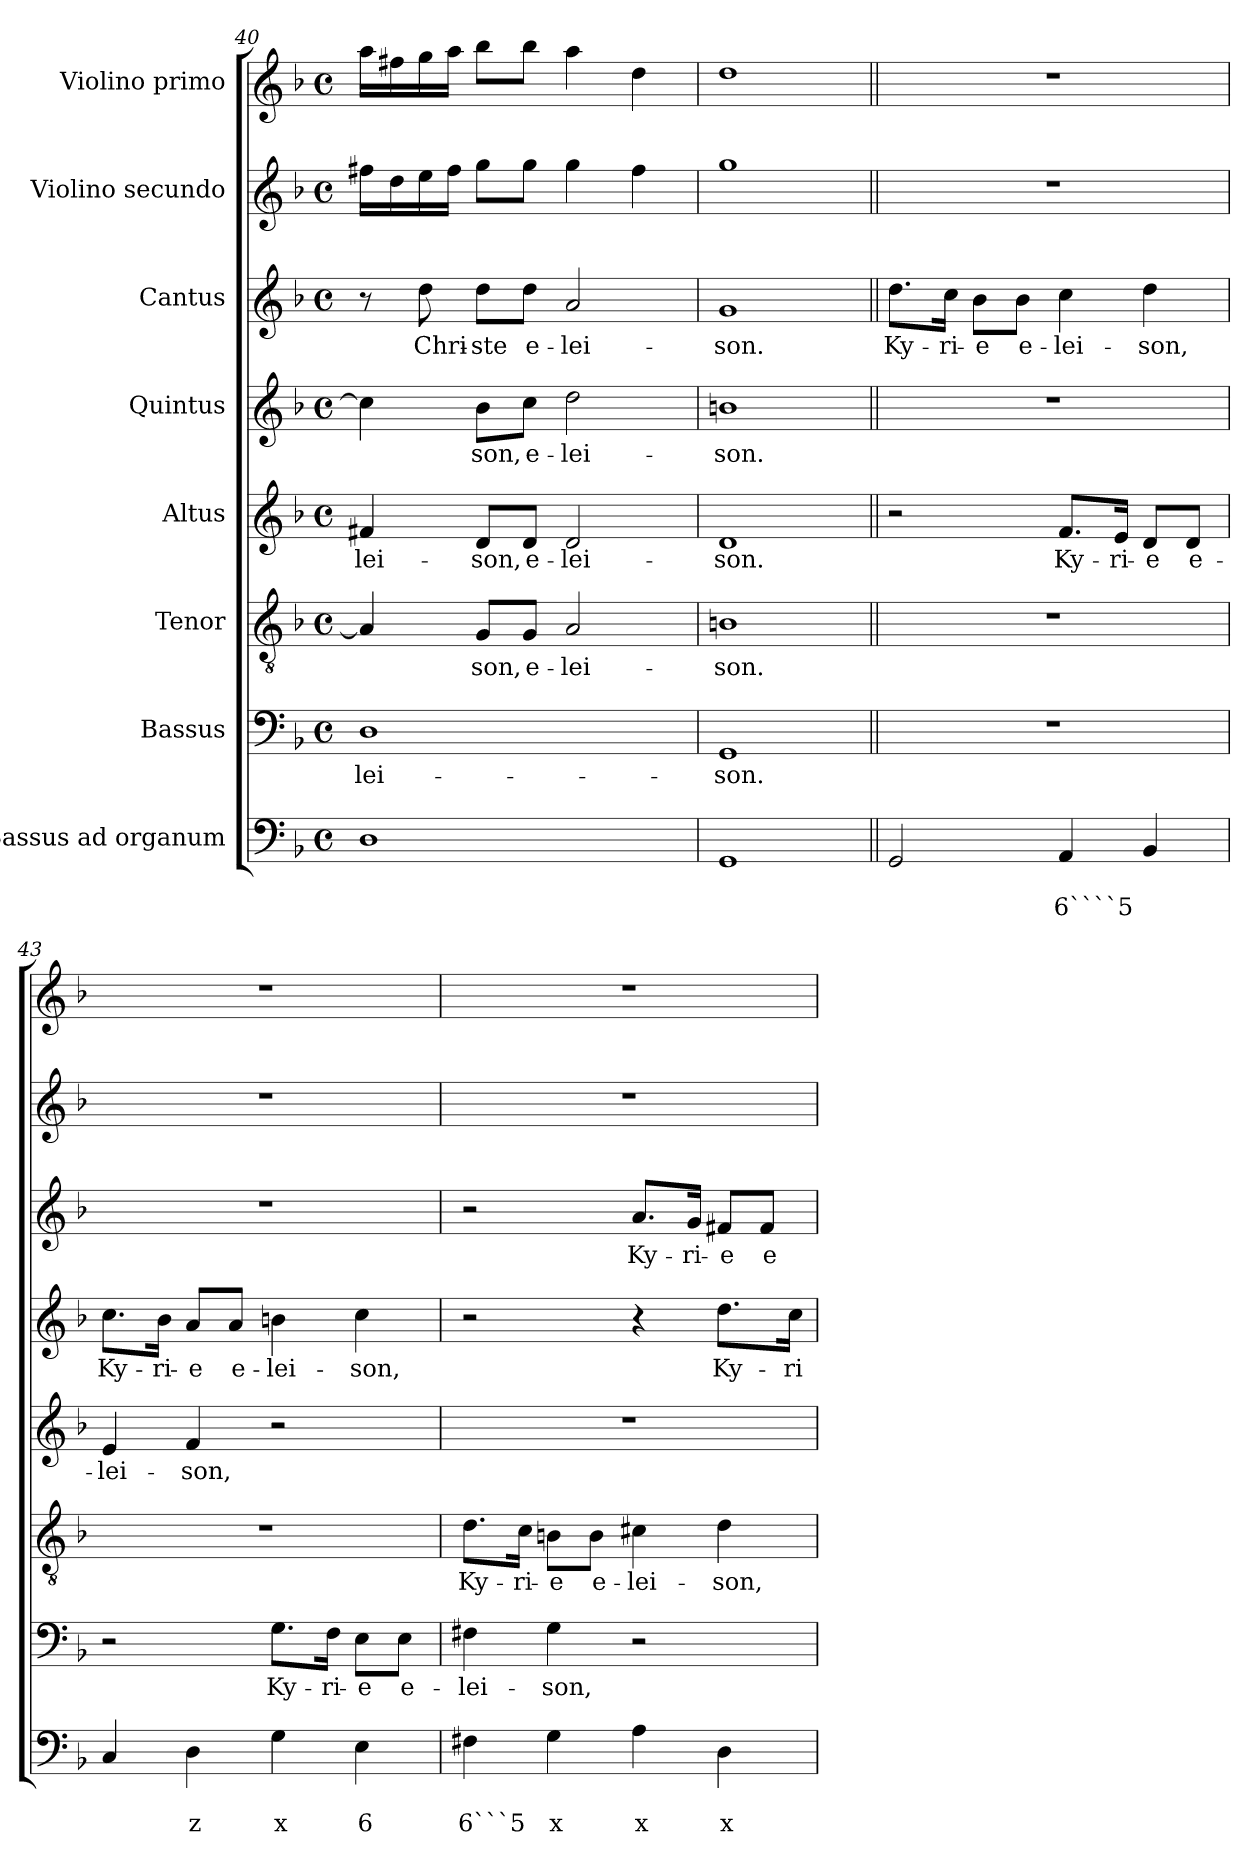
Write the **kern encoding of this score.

**kern	**text	**text	**kern	**text	**kern	**text	**kern	**text	**kern	**text	**kern	**text	**kern	**kern
*part8	*part8	*part8	*part7	*part7	*part6	*part6	*part5	*part5	*part4	*part4	*part3	*part3	*part2	*part1
*staff8	*staff8	*staff8	*staff7	*staff7	*staff6	*staff6	*staff5	*staff5	*staff4	*staff4	*staff3	*staff3	*staff2	*staff1
*I"Bassus ad  organum	*	*	*I"Bassus	*	*I"Tenor	*	*I"Altus	*	*I"Quintus	*	*I"Cantus	*	*I"Violino secundo	*I"Violino primo
*clefF4	*	*	*clefF4	*	*clefGv2	*	*clefG2	*	*clefG2	*	*clefG2	*	*clefG2	*clefG2
*k[b-]	*	*	*k[b-]	*	*k[b-]	*	*k[b-]	*	*k[b-]	*	*k[b-]	*	*k[b-]	*k[b-]
*F:	*	*	*F:	*	*F:	*	*F:	*	*F:	*	*F:	*	*F:	*F:
*M4/4	*	*	*M4/4	*	*M4/4	*	*M4/4	*	*M4/4	*	*M4/4	*	*M4/4	*M4/4
*met(c)	*	*	*met(c)	*	*met(c)	*	*met(c)	*	*met(c)	*	*met(c)	*	*met(c)	*met(c)
=40	=40	=40	=40	=40	=40	=40	=40	=40	=40	=40	=40	=40	=40	=40
!	!	!	!	!LO:LY:b	!	!	!	!LO:LY:b	!	!	!	!	!	!
1D	.	.	1D	-lei-	4A/]	.	4f#X/	-lei-	4cc\]	.	8r	.	16ff#X\LL	16aa\LL
.	.	.	.	.	.	.	.	.	.	.	.	.	16dd\	16ff#X\
!	!	!	!	!	!	!	!	!	!	!	!	!LO:LY:b	!	!
.	.	.	.	.	.	.	.	.	.	.	8dd\	Chri-	16ee\	16gg\
.	.	.	.	.	.	.	.	.	.	.	.	.	16ff#\JJ	16aa\JJ
!	!	!	!	!	!	!LO:LY:b	!	!LO:LY:b	!	!LO:LY:b	!	!LO:LY:b	!	!
.	.	.	.	.	8G/L	-son,	8d/L	-son,	8b-\L	-son,	8dd\L	-ste	8gg\L	8bb-\L
!	!	!	!	!	!	!LO:LY:b	!	!LO:LY:b	!	!LO:LY:b	!	!LO:LY:b	!	!
.	.	.	.	.	8G/J	e-	8d/J	e-	8cc\J	e-	8dd\J	e-	8gg\J	8bb-\J
!	!	!	!	!	!	!LO:LY:b	!	!LO:LY:b	!	!LO:LY:b	!	!LO:LY:b	!	!
.	.	.	.	.	2A/	-lei-	2d/	-lei-	2dd\	-lei-	2a/	-lei-	4gg\	4aa\
.	.	.	.	.	.	.	.	.	.	.	.	.	4ff#\	4dd\
=41	=41	=41	=41	=41	=41	=41	=41	=41	=41	=41	=41	=41	=41	=41
!	!	!	!	!LO:LY:b	!	!LO:LY:b	!	!LO:LY:b	!	!LO:LY:b	!	!LO:LY:b	!	!
1GG	.	.	1GG	-son.	1Bn	-son.	1d	-son.	1bn	-son.	1g	-son.	1gg	1dd
!!LO:LB:g=z
=42||	=42||	=42||	=42||	=42||	=42||	=42||	=42||	=42||	=42||	=42||	=42||	=42||	=42||	=42||
!	!	!	!	!	!	!	!	!	!	!	!	!LO:LY:b	!	!
2GG/	.	.	1r	.	1r	.	2r	.	1r	.	8.dd\L	Ky-	1r	1r
!	!	!	!	!	!	!	!	!	!	!	!	!LO:LY:b	!	!
.	.	.	.	.	.	.	.	.	.	.	16cc\Jk	-ri-	.	.
!	!	!	!	!	!	!	!	!	!	!	!	!LO:LY:b	!	!
.	.	.	.	.	.	.	.	.	.	.	8b-\L	-e	.	.
!	!	!	!	!	!	!	!	!	!	!	!	!LO:LY:b	!	!
.	.	.	.	.	.	.	.	.	.	.	8b-\J	e-	.	.
!	!	!LO:LY:b	!	!	!	!	!	!LO:LY:b	!	!	!	!LO:LY:b	!	!
4AA/	.	6````5	.	.	.	.	8.f/L	Ky-	.	.	4cc\	-lei-	.	.
!	!	!	!	!	!	!	!	!LO:LY:b	!	!	!	!	!	!
.	.	.	.	.	.	.	16e/Jk	-ri-	.	.	.	.	.	.
!	!	!	!	!	!	!	!	!LO:LY:b	!	!	!	!LO:LY:b	!	!
4BB-/	.	.	.	.	.	.	8d/L	-e	.	.	4dd\	-son,	.	.
!	!	!	!	!	!	!	!	!LO:LY:b	!	!	!	!	!	!
.	.	.	.	.	.	.	8d/J	e-	.	.	.	.	.	.
=43	=43	=43	=43	=43	=43	=43	=43	=43	=43	=43	=43	=43	=43	=43
!	!	!	!	!	!	!	!	!LO:LY:b	!	!LO:LY:b	!	!	!	!
4C/	.	.	2r	.	1r	.	4e/	-lei-	8.cc\L	Ky-	1r	.	1r	1r
!	!	!	!	!	!	!	!	!	!	!LO:LY:b	!	!	!	!
.	.	.	.	.	.	.	.	.	16b-\Jk	-ri-	.	.	.	.
!	!	!LO:LY:b	!	!	!	!	!	!LO:LY:b	!	!LO:LY:b	!	!	!	!
4D\	.	z	.	.	.	.	4f/	-son,	8a/L	-e	.	.	.	.
!	!	!	!	!	!	!	!	!	!	!LO:LY:b	!	!	!	!
.	.	.	.	.	.	.	.	.	8a/J	e-	.	.	.	.
!	!	!LO:LY:b	!	!LO:LY:b	!	!	!	!	!	!LO:LY:b	!	!	!	!
4G\	.	x	8.G\L	Ky-	.	.	2r	.	4bn\	-lei-	.	.	.	.
!	!	!	!	!LO:LY:b	!	!	!	!	!	!	!	!	!	!
.	.	.	16F\Jk	-ri-	.	.	.	.	.	.	.	.	.	.
!	!	!LO:LY:b	!	!LO:LY:b	!	!	!	!	!	!LO:LY:b	!	!	!	!
4E\	.	6	8E\L	-e	.	.	.	.	4cc\	-son,	.	.	.	.
!	!	!	!	!LO:LY:b	!	!	!	!	!	!	!	!	!	!
.	.	.	8E\J	e-	.	.	.	.	.	.	.	.	.	.
=44	=44	=44	=44	=44	=44	=44	=44	=44	=44	=44	=44	=44	=44	=44
!	!	!LO:LY:b	!	!LO:LY:b	!	!LO:LY:b	!	!	!	!	!	!	!	!
4F#X\	.	6```5	4F#X\	-lei-	8.d\L	Ky-	1r	.	2r	.	2r	.	1r	1r
!	!	!	!	!	!	!LO:LY:b	!	!	!	!	!	!	!	!
.	.	.	.	.	16c\Jk	-ri-	.	.	.	.	.	.	.	.
!	!	!LO:LY:b	!	!LO:LY:b	!	!LO:LY:b	!	!	!	!	!	!	!	!
4G\	.	x	4G\	-son,	8Bn\L	-e	.	.	.	.	.	.	.	.
!	!	!	!	!	!	!LO:LY:b	!	!	!	!	!	!	!	!
.	.	.	.	.	8B\J	e-	.	.	.	.	.	.	.	.
!	!	!LO:LY:b	!	!	!	!LO:LY:b	!	!	!	!	!	!LO:LY:b	!	!
4A\	.	x	2r	.	4c#X\	-lei-	.	.	4r	.	8.a/L	Ky-	.	.
!	!	!	!	!	!	!	!	!	!	!	!	!LO:LY:b	!	!
.	.	.	.	.	.	.	.	.	.	.	16g/Jk	-ri-	.	.
!	!	!LO:LY:b	!	!	!	!LO:LY:b	!	!	!	!LO:LY:b	!	!LO:LY:b	!	!
4D\	.	x	.	.	4d\	-son,	.	.	8.dd\L	Ky-	8f#X/L	-e	.	.
!	!	!	!	!	!	!	!	!	!	!	!	!LO:LY:b	!	!
.	.	.	.	.	.	.	.	.	.	.	8f#/J	e-	.	.
!	!	!	!	!	!	!	!	!	!	!LO:LY:b	!	!	!	!
.	.	.	.	.	.	.	.	.	16cc\Jk	-ri-	.	.	.	.
=	=	=	=	=	=	=	=	=	=	=	=	=	=	=
*-	*-	*-	*-	*-	*-	*-	*-	*-	*-	*-	*-	*-	*-	*-
